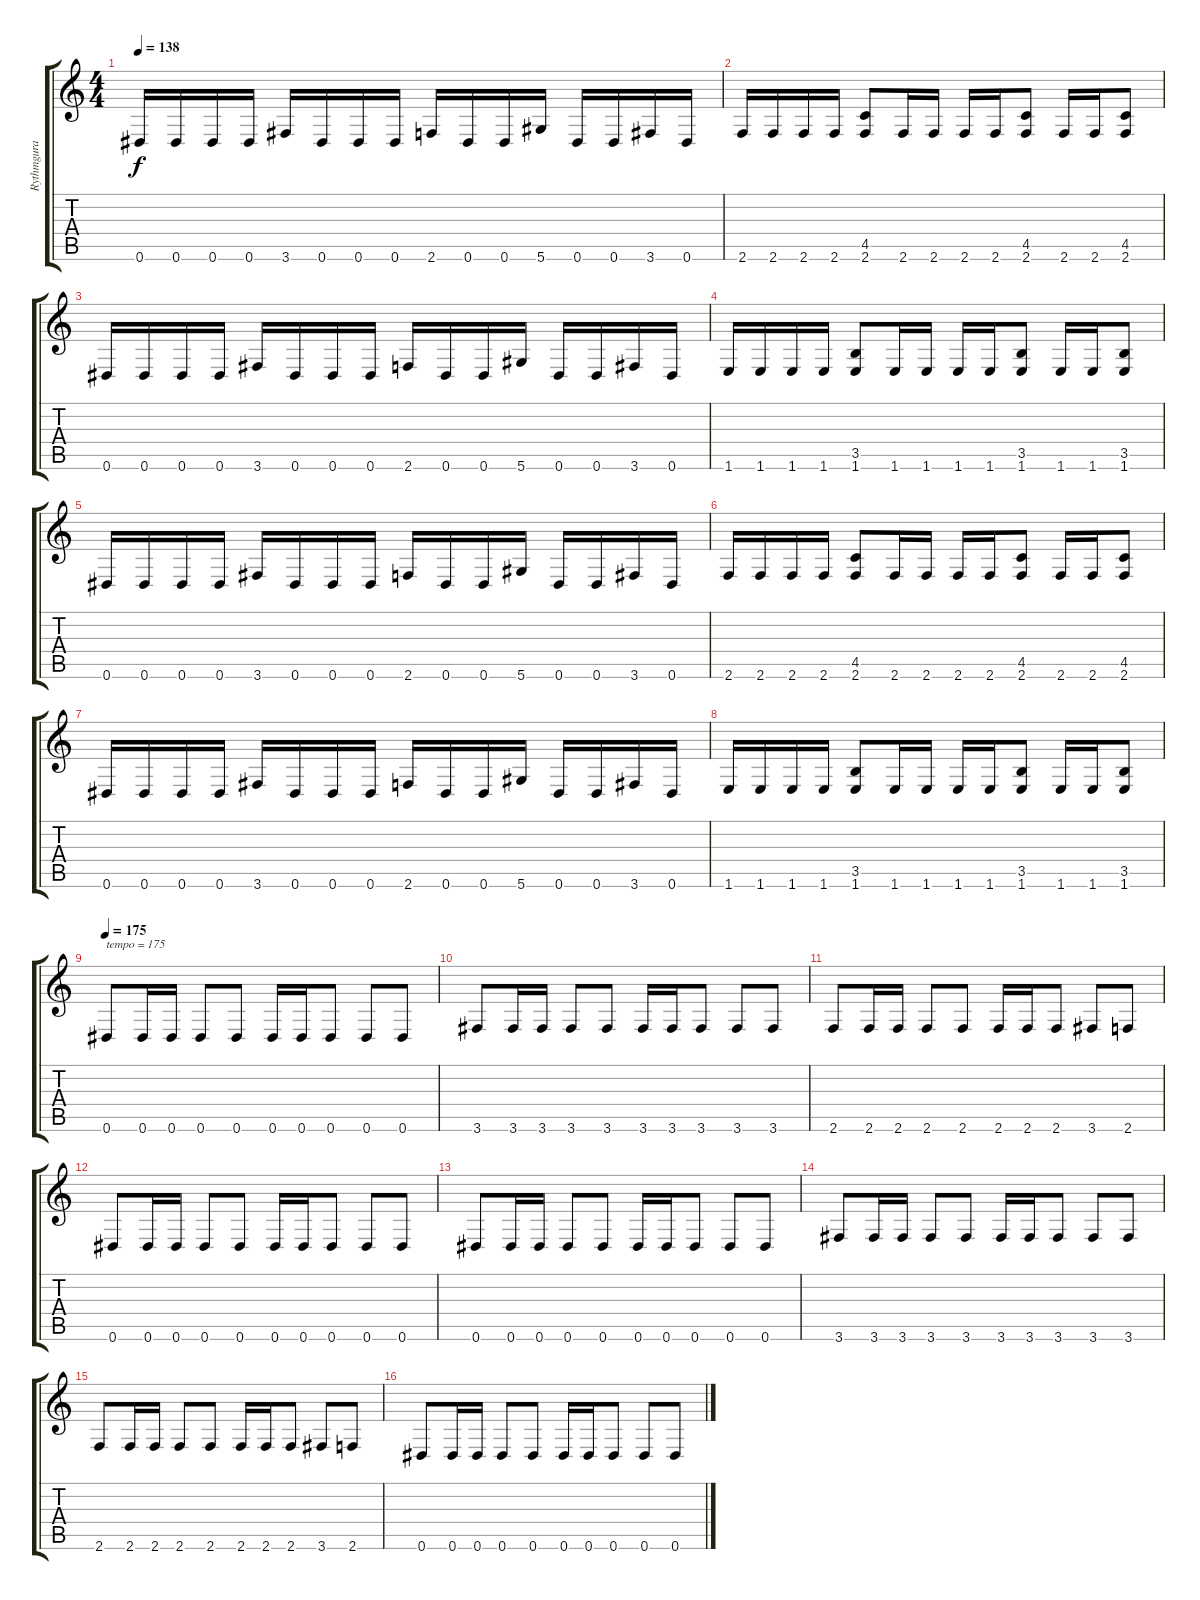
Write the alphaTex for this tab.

\track ("Rythmgura" "Rythmgura") {instrument distortionguitar}
\staff {score tabs}
\tuning (Eb4 Bb3 Gb3 Db3 Ab2 Eb2) {hide}
\ts (4 4)
\tempo 138
\clef g2
\ks c
0.6.16{dy f} 0.6.16 0.6.16 0.6.16 3.6.16 0.6.16 0.6.16 0.6.16 2.6.16 0.6.16 0.6.16 5.6.16 0.6.16 0.6.16 3.6.16 0.6.16 |
2.6.16 2.6.16 2.6.16 2.6.16 (4.5 2.6).8 2.6.16 2.6.16 2.6.16 2.6.16 (4.5 2.6).8 2.6.16 2.6.16 (4.5 2.6).8 |
0.6.16 0.6.16 0.6.16 0.6.16 3.6.16 0.6.16 0.6.16 0.6.16 2.6.16 0.6.16 0.6.16 5.6.16 0.6.16 0.6.16 3.6.16 0.6.16 |
1.6.16 1.6.16 1.6.16 1.6.16 (3.5 1.6).8 1.6.16 1.6.16 1.6.16 1.6.16 (3.5 1.6).8 1.6.16 1.6.16 (3.5 1.6).8 |
0.6.16 0.6.16 0.6.16 0.6.16 3.6.16 0.6.16 0.6.16 0.6.16 2.6.16 0.6.16 0.6.16 5.6.16 0.6.16 0.6.16 3.6.16 0.6.16 |
2.6.16 2.6.16 2.6.16 2.6.16 (4.5 2.6).8 2.6.16 2.6.16 2.6.16 2.6.16 (4.5 2.6).8 2.6.16 2.6.16 (4.5 2.6).8 |
0.6.16 0.6.16 0.6.16 0.6.16 3.6.16 0.6.16 0.6.16 0.6.16 2.6.16 0.6.16 0.6.16 5.6.16 0.6.16 0.6.16 3.6.16 0.6.16 |
1.6.16 1.6.16 1.6.16 1.6.16 (3.5 1.6).8 1.6.16 1.6.16 1.6.16 1.6.16 (3.5 1.6).8 1.6.16 1.6.16 (3.5 1.6).8 |
\tempo 175
0.6.8{txt "tempo = 175"} 0.6.16 0.6.16 0.6.8 0.6.8 0.6.16 0.6.16 0.6.8 0.6.8 0.6.8 |
3.6.8 3.6.16 3.6.16 3.6.8 3.6.8 3.6.16 3.6.16 3.6.8 3.6.8 3.6.8 |
2.6.8 2.6.16 2.6.16 2.6.8 2.6.8 2.6.16 2.6.16 2.6.8 3.6.8 2.6.8 |
0.6.8 0.6.16 0.6.16 0.6.8 0.6.8 0.6.16 0.6.16 0.6.8 0.6.8 0.6.8 |
0.6.8 0.6.16 0.6.16 0.6.8 0.6.8 0.6.16 0.6.16 0.6.8 0.6.8 0.6.8 |
3.6.8 3.6.16 3.6.16 3.6.8 3.6.8 3.6.16 3.6.16 3.6.8 3.6.8 3.6.8 |
2.6.8 2.6.16 2.6.16 2.6.8 2.6.8 2.6.16 2.6.16 2.6.8 3.6.8 2.6.8 |
0.6.8 0.6.16 0.6.16 0.6.8 0.6.8 0.6.16 0.6.16 0.6.8 0.6.8 0.6.8
